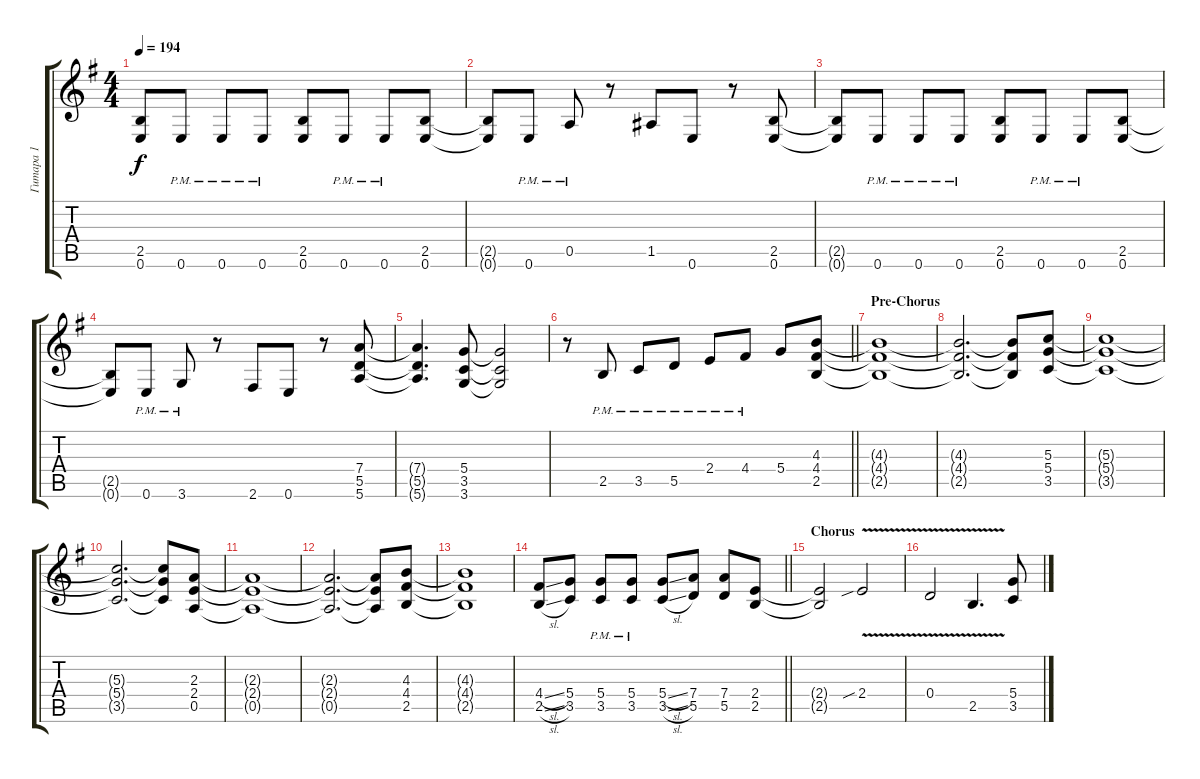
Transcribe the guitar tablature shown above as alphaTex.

\track ("Гитара 1" "Гитара 1") {instrument distortionguitar}
\staff {score tabs}
\tuning (E4 B3 G3 D3 A2 E2) {hide}
\ts (4 4)
\tempo 194
\clef g2
\ks eminor
(2.5{t} 0.6{t}).8{dy f} 0.6{pm}.8 0.6{pm}.8 0.6{pm}.8 (2.5 0.6).8 0.6{pm}.8 0.6{pm}.8 (2.5 0.6).8 |
(2.5{t} 0.6{t}).8 0.6{pm}.8 0.5{pm}.8 r.8 1.5.8 0.6.8 r.8 (2.5 0.6).8 |
(2.5{t} 0.6{t}).8 0.6{pm}.8 0.6{pm}.8 0.6{pm}.8 (2.5 0.6).8 0.6{pm}.8 0.6{pm}.8 (2.5 0.6).8 |
(2.5{t} 0.6{t}).8 0.6{pm}.8 3.6{pm}.8 r.8 2.6.8 0.6.8 r.8 (7.4 5.5 5.6).8 |
(7.4{t} 5.5{t} 5.6{t}).4{d} (5.4 3.5 3.6).8 (5.4{t} 3.5{t} 3.6{t}).2 |
\barLineRight lightlight
r.8 2.5{pm}.8 3.5{pm}.8 5.5{pm}.8 2.4{pm}.8 4.4{pm}.8 5.4.8 (4.3 4.4 2.5).8 |
\section ("" "Pre-Chorus")
(4.3{t} 4.4{t} 2.5{t}).1 |
(4.3{t} 4.4{t} 2.5{t}).2{d} (4.3{t} 4.4{t} 2.5{t}).8 (5.3 5.4 3.5).8 |
(5.3{t} 5.4{t} 3.5{t}).1 |
(5.3{t} 5.4{t} 3.5{t}).2{d} (5.3{t} 5.4{t} 3.5{t}).8 (2.3 2.4 0.5).8 |
(2.3{t} 2.4{t} 0.5{t}).1 |
(2.3{t} 2.4{t} 0.5{t}).2{d} (2.3{t} 2.4{t} 0.5{t}).8 (4.3 4.4 2.5).8 |
(4.3{t} 4.4{t} 2.5{t}).1 |
\barLineRight lightlight
(4.4{sl} 2.5{sl}).8 (5.4 3.5).8 (5.4{pm} 3.5{pm}).8 (5.4{pm} 3.5{pm}).8 (5.4{sl} 3.5{sl}).8 (7.4 5.5).8 (7.4 5.5).8 (2.4 2.5).8 |
\section ("" "Chorus")
(2.4{t} 2.5{t}).2 2.4{v sib}.2 |
0.4{v}.2 2.5{v}.4{d} (5.4 3.5).8
